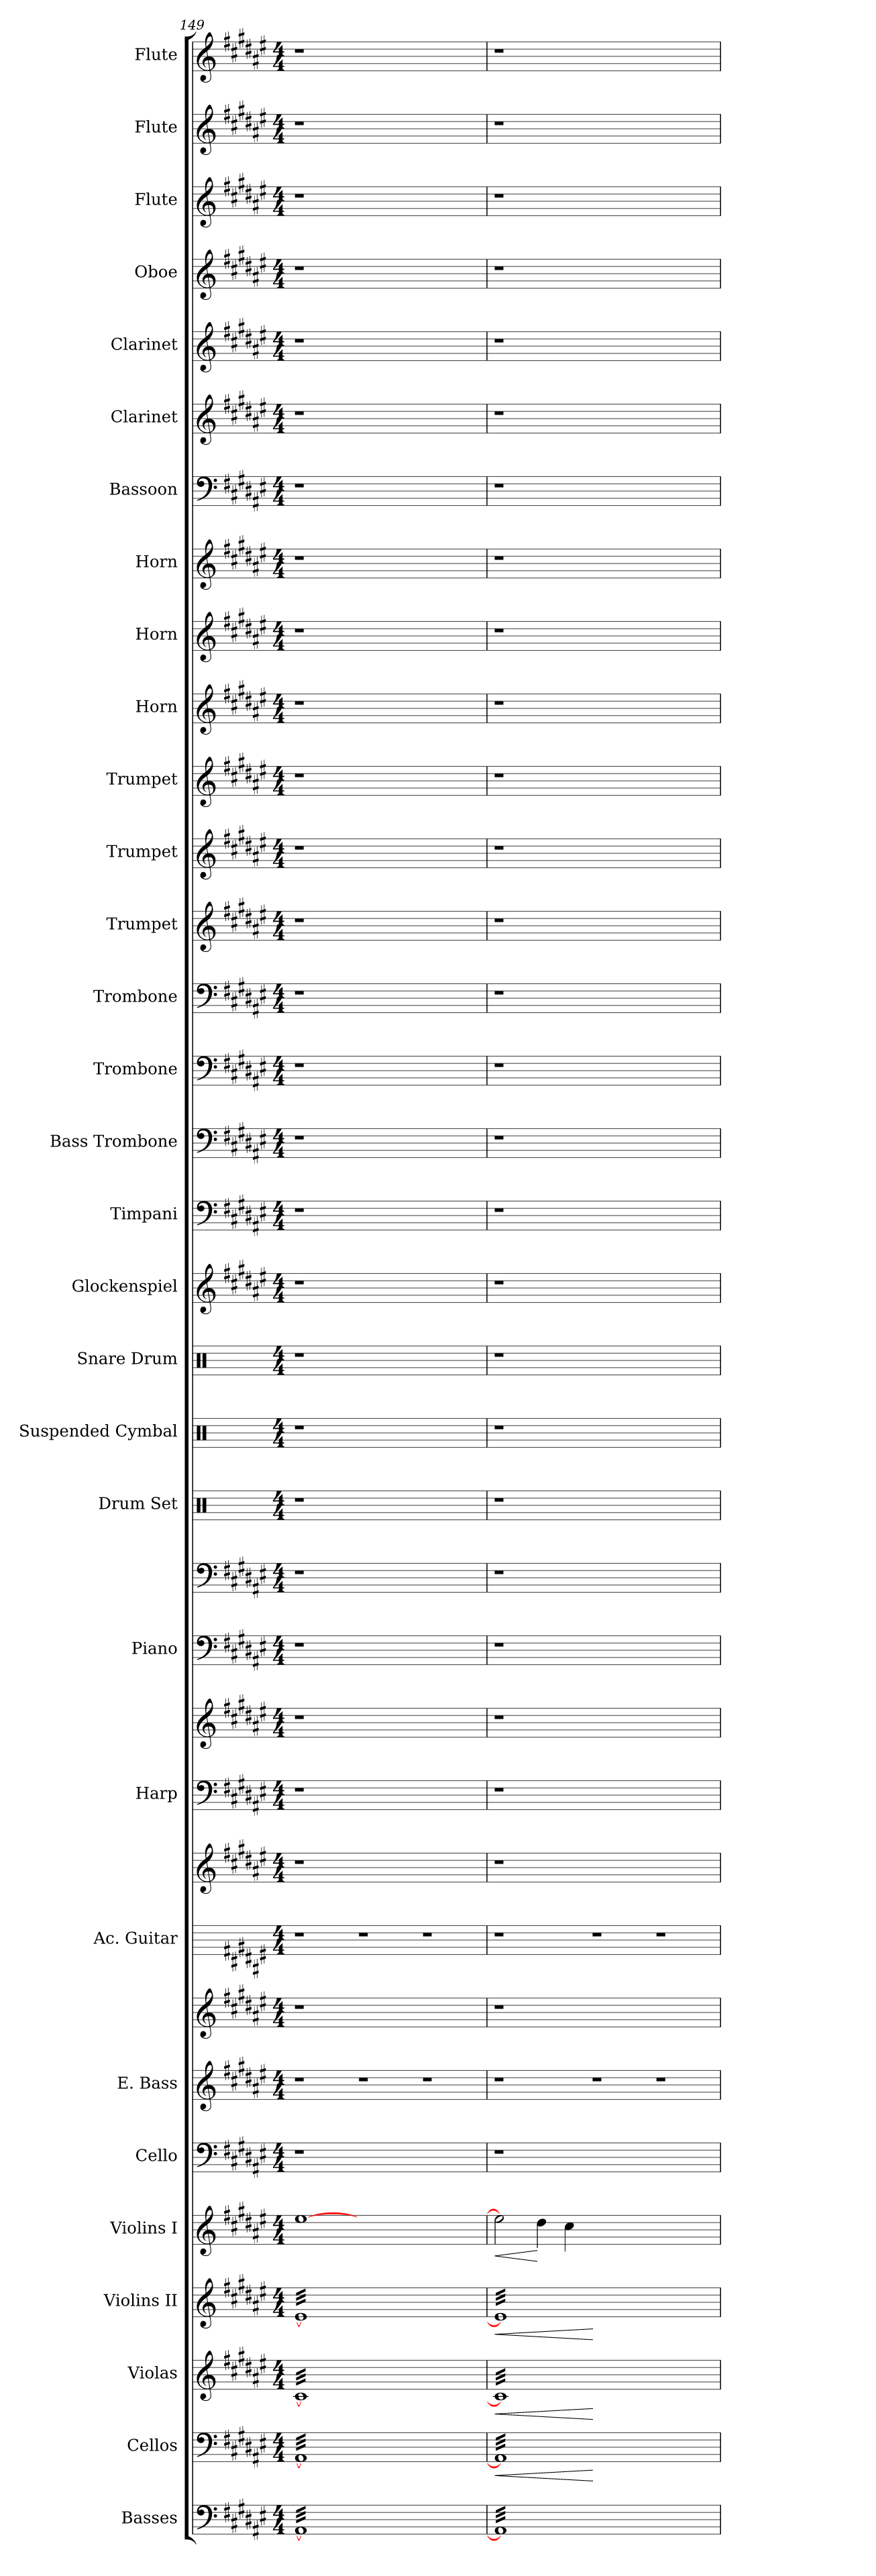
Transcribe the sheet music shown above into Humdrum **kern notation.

**kern	**kern	**dynam	**kern	**dynam	**kern	**dynam	**kern	**dynam	**kern	**kern	**kern	**kern	**kern	**kern	**kern	**kern	**kern	**kern	**kern	**kern	**kern	**kern	**kern	**kern	**kern	**kern	**kern	**kern	**kern	**kern	**kern	**kern	**kern	**kern	**kern	**kern	**kern	**kern
*part31	*part30	*part30	*part29	*part29	*part28	*part28	*part27	*part27	*part26	*part25	*part25	*part24	*part24	*part23	*part23	*part22	*part22	*part21	*part20	*part19	*part18	*part17	*part16	*part15	*part14	*part13	*part12	*part11	*part10	*part9	*part8	*part7	*part6	*part5	*part4	*part3	*part2	*part1
*staff35	*staff34	*staff34	*staff33	*staff33	*staff32	*staff32	*staff31	*staff31	*staff30	*staff29	*staff28	*staff27	*staff26	*staff25	*staff24	*staff23	*staff22	*staff21	*staff20	*staff19	*staff18	*staff17	*staff16	*staff15	*staff14	*staff13	*staff12	*staff11	*staff10	*staff9	*staff8	*staff7	*staff6	*staff5	*staff4	*staff3	*staff2	*staff1
*I"Basses	*I"Cellos	*	*I"Violas	*	*I"Violins II	*	*I"Violins I	*	*I"Cello	*I"E. Bass	*	*I"Ac. Guitar	*	*I"Harp	*	*I"Piano	*	*I"Drum Set	*I"Suspended Cymbal	*I"Snare Drum	*I"Glockenspiel	*I"Timpani	*I"Bass Trombone	*I"Trombone	*I"Trombone	*I"Trumpet	*I"Trumpet	*I"Trumpet	*I"Horn	*I"Horn	*I"Horn	*I"Bassoon	*I"Clarinet	*I"Clarinet	*I"Oboe	*I"Flute	*I"Flute	*I"Flute
*	*	*	*	*	*	*	*	*	*	*	*	*	*	*	*	*	*	*	*I'Cym	*I'Sn Dr	*	*	*	*	*	*	*	*	*	*	*	*	*	*	*	*	*	*
*clefF4	*clefF4	*	*clefG2	*	*clefG2	*	*clefG2	*	*clefF4	*clefG2	*clefG2	*	*clefG2	*clefF4	*clefG2	*clefF4	*clefF4	*clefX	*clefX	*clefX	*clefG2	*clefF4	*clefF4	*clefF4	*clefF4	*clefG2	*clefG2	*clefG2	*clefG2	*clefG2	*clefG2	*clefF4	*clefG2	*clefG2	*clefG2	*clefG2	*clefG2	*clefG2
*ITrd7c12	*	*	*	*	*	*	*	*	*	*ITrd7c12	*ITrd7c12	*ITrd7c12	*ITrd7c12	*	*	*	*	*	*	*	*ITrd-14c-24	*	*	*	*	*	*	*	*	*	*	*	*	*	*	*ITrd-7c-12	*	*
*k[f#c#g#d#a#e#]	*k[f#c#g#d#a#e#]	*	*k[f#c#g#d#a#e#]	*	*k[f#c#g#d#a#e#]	*	*k[f#c#g#d#a#e#]	*	*k[f#c#g#d#a#e#]	*k[f#c#g#d#a#e#]	*k[f#c#g#d#a#e#]	*k[f#c#g#d#a#e#]	*k[f#c#g#d#a#e#]	*k[f#c#g#d#a#e#]	*k[f#c#g#d#a#e#]	*k[f#c#g#d#a#e#]	*k[f#c#g#d#a#e#]	*	*	*	*k[f#c#g#d#a#e#]	*k[f#c#g#d#a#e#]	*k[f#c#g#d#a#e#]	*k[f#c#g#d#a#e#]	*k[f#c#g#d#a#e#]	*k[f#c#g#d#a#e#]	*k[f#c#g#d#a#e#]	*k[f#c#g#d#a#e#]	*k[f#c#g#d#a#e#]	*k[f#c#g#d#a#e#]	*k[f#c#g#d#a#e#]	*k[f#c#g#d#a#e#]	*k[f#c#g#d#a#e#]	*k[f#c#g#d#a#e#]	*k[f#c#g#d#a#e#]	*k[f#c#g#d#a#e#]	*k[f#c#g#d#a#e#]	*k[f#c#g#d#a#e#]
*F#:	*F#:	*	*F#:	*	*F#:	*	*F#:	*	*F#:	*F#:	*F#:	*F#:	*F#:	*F#:	*F#:	*F#:	*F#:	*	*	*	*F#:	*F#:	*F#:	*F#:	*F#:	*F#:	*F#:	*F#:	*F#:	*F#:	*F#:	*F#:	*F#:	*F#:	*F#:	*F#:	*F#:	*F#:
*M4/4	*M4/4	*	*M4/4	*	*M4/4	*	*M4/4	*	*M4/4	*M4/4	*M4/4	*M4/4	*M4/4	*M4/4	*M4/4	*M4/4	*M4/4	*M4/4	*M4/4	*M4/4	*M4/4	*M4/4	*M4/4	*M4/4	*M4/4	*M4/4	*M4/4	*M4/4	*M4/4	*M4/4	*M4/4	*M4/4	*M4/4	*M4/4	*M4/4	*M4/4	*M4/4	*M4/4
=149	=149	=149	=149	=149	=149	=149	=149	=149	=149	=149	=149	=149	=149	=149	=149	=149	=149	=149	=149	=149	=149	=149	=149	=149	=149	=149	=149	=149	=149	=149	=149	=149	=149	=149	=149	=149	=149	=149
*tremolo	*	*	*	*	*	*	*	*	*	*	*	*	*	*	*	*	*	*	*	*	*	*	*	*	*	*	*	*	*	*	*	*	*	*	*	*	*	*
*	*tremolo	*	*	*	*	*	*	*	*	*	*	*	*	*	*	*	*	*	*	*	*	*	*	*	*	*	*	*	*	*	*	*	*	*	*	*	*	*
*	*	*	*tremolo	*	*	*	*	*	*	*	*	*	*	*	*	*	*	*	*	*	*	*	*	*	*	*	*	*	*	*	*	*	*	*	*	*	*	*
*	*	*	*	*	*tremolo	*	*	*	*	*	*	*	*	*	*	*	*	*	*	*	*	*	*	*	*	*	*	*	*	*	*	*	*	*	*	*	*	*
[32AAA#LLL	[32AA#LLL	.	[32c#LLL	.	[32e#LLL	.	[1ee#	.	1r	1r	1r	1r	1r	1r	1r	1r	1r	1r	1r	1r	1r	1r	1r	1r	1r	1r	1r	1r	1r	1r	1r	1r	1r	1r	1r	1r	1r	1r
32AAA#	32AA#	.	32c#	.	32e#	.	.	.	.	.	.	.	.	.	.	.	.	.	.	.	.	.	.	.	.	.	.	.	.	.	.	.	.	.	.	.	.	.
32AAA#	32AA#	.	32c#	.	32e#	.	.	.	.	.	.	.	.	.	.	.	.	.	.	.	.	.	.	.	.	.	.	.	.	.	.	.	.	.	.	.	.	.
32AAA#	32AA#	.	32c#	.	32e#	.	.	.	.	.	.	.	.	.	.	.	.	.	.	.	.	.	.	.	.	.	.	.	.	.	.	.	.	.	.	.	.	.
32AAA#	32AA#	.	32c#	.	32e#	.	.	.	.	.	.	.	.	.	.	.	.	.	.	.	.	.	.	.	.	.	.	.	.	.	.	.	.	.	.	.	.	.
32AAA#	32AA#	.	32c#	.	32e#	.	.	.	.	.	.	.	.	.	.	.	.	.	.	.	.	.	.	.	.	.	.	.	.	.	.	.	.	.	.	.	.	.
32AAA#	32AA#	.	32c#	.	32e#	.	.	.	.	.	.	.	.	.	.	.	.	.	.	.	.	.	.	.	.	.	.	.	.	.	.	.	.	.	.	.	.	.
32AAA#	32AA#	.	32c#	.	32e#	.	.	.	.	.	.	.	.	.	.	.	.	.	.	.	.	.	.	.	.	.	.	.	.	.	.	.	.	.	.	.	.	.
32AAA#	32AA#	.	32c#	.	32e#	.	.	.	.	.	.	.	.	.	.	.	.	.	.	.	.	.	.	.	.	.	.	.	.	.	.	.	.	.	.	.	.	.
32AAA#	32AA#	.	32c#	.	32e#	.	.	.	.	.	.	.	.	.	.	.	.	.	.	.	.	.	.	.	.	.	.	.	.	.	.	.	.	.	.	.	.	.
32AAA#	32AA#	.	32c#	.	32e#	.	.	.	.	.	.	.	.	.	.	.	.	.	.	.	.	.	.	.	.	.	.	.	.	.	.	.	.	.	.	.	.	.
32AAA#	32AA#	.	32c#	.	32e#	.	.	.	.	.	.	.	.	.	.	.	.	.	.	.	.	.	.	.	.	.	.	.	.	.	.	.	.	.	.	.	.	.
32AAA#	32AA#	.	32c#	.	32e#	.	.	.	.	.	.	.	.	.	.	.	.	.	.	.	.	.	.	.	.	.	.	.	.	.	.	.	.	.	.	.	.	.
32AAA#	32AA#	.	32c#	.	32e#	.	.	.	.	.	.	.	.	.	.	.	.	.	.	.	.	.	.	.	.	.	.	.	.	.	.	.	.	.	.	.	.	.
32AAA#	32AA#	.	32c#	.	32e#	.	.	.	.	.	.	.	.	.	.	.	.	.	.	.	.	.	.	.	.	.	.	.	.	.	.	.	.	.	.	.	.	.
32AAA#	32AA#	.	32c#	.	32e#	.	.	.	.	.	.	.	.	.	.	.	.	.	.	.	.	.	.	.	.	.	.	.	.	.	.	.	.	.	.	.	.	.
32AAA#	32AA#	.	32c#	.	32e#	.	.	.	.	.	.	.	.	.	.	.	.	.	.	.	.	.	.	.	.	.	.	.	.	.	.	.	.	.	.	.	.	.
32AAA#	32AA#	.	32c#	.	32e#	.	.	.	.	.	.	.	.	.	.	.	.	.	.	.	.	.	.	.	.	.	.	.	.	.	.	.	.	.	.	.	.	.
32AAA#	32AA#	.	32c#	.	32e#	.	.	.	.	.	.	.	.	.	.	.	.	.	.	.	.	.	.	.	.	.	.	.	.	.	.	.	.	.	.	.	.	.
32AAA#	32AA#	.	32c#	.	32e#	.	.	.	.	.	.	.	.	.	.	.	.	.	.	.	.	.	.	.	.	.	.	.	.	.	.	.	.	.	.	.	.	.
32AAA#	32AA#	.	32c#	.	32e#	.	.	.	.	.	.	.	.	.	.	.	.	.	.	.	.	.	.	.	.	.	.	.	.	.	.	.	.	.	.	.	.	.
32AAA#	32AA#	.	32c#	.	32e#	.	.	.	.	.	.	.	.	.	.	.	.	.	.	.	.	.	.	.	.	.	.	.	.	.	.	.	.	.	.	.	.	.
32AAA#	32AA#	.	32c#	.	32e#	.	.	.	.	.	.	.	.	.	.	.	.	.	.	.	.	.	.	.	.	.	.	.	.	.	.	.	.	.	.	.	.	.
32AAA#	32AA#	.	32c#	.	32e#	.	.	.	.	.	.	.	.	.	.	.	.	.	.	.	.	.	.	.	.	.	.	.	.	.	.	.	.	.	.	.	.	.
32AAA#	32AA#	.	32c#	.	32e#	.	.	.	.	.	.	.	.	.	.	.	.	.	.	.	.	.	.	.	.	.	.	.	.	.	.	.	.	.	.	.	.	.
32AAA#	32AA#	.	32c#	.	32e#	.	.	.	.	.	.	.	.	.	.	.	.	.	.	.	.	.	.	.	.	.	.	.	.	.	.	.	.	.	.	.	.	.
32AAA#	32AA#	.	32c#	.	32e#	.	.	.	.	.	.	.	.	.	.	.	.	.	.	.	.	.	.	.	.	.	.	.	.	.	.	.	.	.	.	.	.	.
32AAA#	32AA#	.	32c#	.	32e#	.	.	.	.	.	.	.	.	.	.	.	.	.	.	.	.	.	.	.	.	.	.	.	.	.	.	.	.	.	.	.	.	.
32AAA#	32AA#	.	32c#	.	32e#	.	.	.	.	.	.	.	.	.	.	.	.	.	.	.	.	.	.	.	.	.	.	.	.	.	.	.	.	.	.	.	.	.
32AAA#	32AA#	.	32c#	.	32e#	.	.	.	.	.	.	.	.	.	.	.	.	.	.	.	.	.	.	.	.	.	.	.	.	.	.	.	.	.	.	.	.	.
32AAA#	32AA#	.	32c#	.	32e#	.	.	.	.	.	.	.	.	.	.	.	.	.	.	.	.	.	.	.	.	.	.	.	.	.	.	.	.	.	.	.	.	.
32AAA#JJJ	32AA#JJJ	.	32c#JJJ	.	32e#JJJ	.	.	.	.	.	.	.	.	.	.	.	.	.	.	.	.	.	.	.	.	.	.	.	.	.	.	.	.	.	.	.	.	.
0ryy	0ryy	.	0ryy	.	0ryy	.	0ryy	.	0ryy	1r	0ryy	1r	0ryy	0ryy	0ryy	0ryy	0ryy	0ryy	0ryy	0ryy	0ryy	0ryy	0ryy	0ryy	0ryy	0ryy	0ryy	0ryy	0ryy	0ryy	0ryy	0ryy	0ryy	0ryy	0ryy	0ryy	0ryy	0ryy
.	.	.	.	.	.	.	.	.	.	1r	.	1r	.	.	.	.	.	.	.	.	.	.	.	.	.	.	.	.	.	.	.	.	.	.	.	.	.	.
=150	=150	=150	=150	=150	=150	=150	=150	=150	=150	=150	=150	=150	=150	=150	=150	=150	=150	=150	=150	=150	=150	=150	=150	=150	=150	=150	=150	=150	=150	=150	=150	=150	=150	=150	=150	=150	=150	=150
!	!	!LO:HP:b	!	!LO:HP:b	!	!LO:HP:b	!	!LO:HP:b	!	!	!	!	!	!	!	!	!	!	!	!	!	!	!	!	!	!	!	!	!	!	!	!	!	!	!	!	!	!
32AAA#]LLL	32AA#]LLL	<	32c#]LLL	<	32e#]LLL	<	2ee#]	<	1r	1r	1r	1r	1r	1r	1r	1r	1r	1r	1r	1r	1r	1r	1r	1r	1r	1r	1r	1r	1r	1r	1r	1r	1r	1r	1r	1r	1r	1r
32AAA#	32AA#	.	32c#	.	32e#	.	.	.	.	.	.	.	.	.	.	.	.	.	.	.	.	.	.	.	.	.	.	.	.	.	.	.	.	.	.	.	.	.
32AAA#	32AA#	.	32c#	.	32e#	.	.	.	.	.	.	.	.	.	.	.	.	.	.	.	.	.	.	.	.	.	.	.	.	.	.	.	.	.	.	.	.	.
32AAA#	32AA#	.	32c#	.	32e#	.	.	.	.	.	.	.	.	.	.	.	.	.	.	.	.	.	.	.	.	.	.	.	.	.	.	.	.	.	.	.	.	.
32AAA#	32AA#	.	32c#	.	32e#	.	.	.	.	.	.	.	.	.	.	.	.	.	.	.	.	.	.	.	.	.	.	.	.	.	.	.	.	.	.	.	.	.
32AAA#	32AA#	.	32c#	.	32e#	.	.	.	.	.	.	.	.	.	.	.	.	.	.	.	.	.	.	.	.	.	.	.	.	.	.	.	.	.	.	.	.	.
32AAA#	32AA#	.	32c#	.	32e#	.	.	.	.	.	.	.	.	.	.	.	.	.	.	.	.	.	.	.	.	.	.	.	.	.	.	.	.	.	.	.	.	.
32AAA#	32AA#	.	32c#	.	32e#	.	.	.	.	.	.	.	.	.	.	.	.	.	.	.	.	.	.	.	.	.	.	.	.	.	.	.	.	.	.	.	.	.
32AAA#	32AA#	.	32c#	.	32e#	.	.	.	.	.	.	.	.	.	.	.	.	.	.	.	.	.	.	.	.	.	.	.	.	.	.	.	.	.	.	.	.	.
32AAA#	32AA#	.	32c#	.	32e#	.	.	.	.	.	.	.	.	.	.	.	.	.	.	.	.	.	.	.	.	.	.	.	.	.	.	.	.	.	.	.	.	.
32AAA#	32AA#	.	32c#	.	32e#	.	.	.	.	.	.	.	.	.	.	.	.	.	.	.	.	.	.	.	.	.	.	.	.	.	.	.	.	.	.	.	.	.
32AAA#	32AA#	.	32c#	.	32e#	.	.	.	.	.	.	.	.	.	.	.	.	.	.	.	.	.	.	.	.	.	.	.	.	.	.	.	.	.	.	.	.	.
32AAA#	32AA#	.	32c#	.	32e#	.	.	.	.	.	.	.	.	.	.	.	.	.	.	.	.	.	.	.	.	.	.	.	.	.	.	.	.	.	.	.	.	.
32AAA#	32AA#	.	32c#	.	32e#	.	.	.	.	.	.	.	.	.	.	.	.	.	.	.	.	.	.	.	.	.	.	.	.	.	.	.	.	.	.	.	.	.
32AAA#	32AA#	.	32c#	.	32e#	.	.	.	.	.	.	.	.	.	.	.	.	.	.	.	.	.	.	.	.	.	.	.	.	.	.	.	.	.	.	.	.	.
32AAA#	32AA#	.	32c#	.	32e#	.	.	.	.	.	.	.	.	.	.	.	.	.	.	.	.	.	.	.	.	.	.	.	.	.	.	.	.	.	.	.	.	.
32AAA#	32AA#	.	32c#	.	32e#	.	4dd#	[	.	.	.	.	.	.	.	.	.	.	.	.	.	.	.	.	.	.	.	.	.	.	.	.	.	.	.	.	.	.
32AAA#	32AA#	.	32c#	.	32e#	.	.	.	.	.	.	.	.	.	.	.	.	.	.	.	.	.	.	.	.	.	.	.	.	.	.	.	.	.	.	.	.	.
32AAA#	32AA#	.	32c#	.	32e#	.	.	.	.	.	.	.	.	.	.	.	.	.	.	.	.	.	.	.	.	.	.	.	.	.	.	.	.	.	.	.	.	.
32AAA#	32AA#	.	32c#	.	32e#	.	.	.	.	.	.	.	.	.	.	.	.	.	.	.	.	.	.	.	.	.	.	.	.	.	.	.	.	.	.	.	.	.
32AAA#	32AA#	.	32c#	.	32e#	.	.	.	.	.	.	.	.	.	.	.	.	.	.	.	.	.	.	.	.	.	.	.	.	.	.	.	.	.	.	.	.	.
32AAA#	32AA#	.	32c#	.	32e#	.	.	.	.	.	.	.	.	.	.	.	.	.	.	.	.	.	.	.	.	.	.	.	.	.	.	.	.	.	.	.	.	.
32AAA#	32AA#	.	32c#	.	32e#	.	.	.	.	.	.	.	.	.	.	.	.	.	.	.	.	.	.	.	.	.	.	.	.	.	.	.	.	.	.	.	.	.
32AAA#	32AA#	.	32c#	.	32e#	.	.	.	.	.	.	.	.	.	.	.	.	.	.	.	.	.	.	.	.	.	.	.	.	.	.	.	.	.	.	.	.	.
32AAA#	32AA#	.	32c#	.	32e#	.	4cc#	.	.	.	.	.	.	.	.	.	.	.	.	.	.	.	.	.	.	.	.	.	.	.	.	.	.	.	.	.	.	.
32AAA#	32AA#	.	32c#	.	32e#	.	.	.	.	.	.	.	.	.	.	.	.	.	.	.	.	.	.	.	.	.	.	.	.	.	.	.	.	.	.	.	.	.
32AAA#	32AA#	.	32c#	.	32e#	.	.	.	.	.	.	.	.	.	.	.	.	.	.	.	.	.	.	.	.	.	.	.	.	.	.	.	.	.	.	.	.	.
32AAA#	32AA#	.	32c#	.	32e#	.	.	.	.	.	.	.	.	.	.	.	.	.	.	.	.	.	.	.	.	.	.	.	.	.	.	.	.	.	.	.	.	.
32AAA#	32AA#	.	32c#	.	32e#	.	.	.	.	.	.	.	.	.	.	.	.	.	.	.	.	.	.	.	.	.	.	.	.	.	.	.	.	.	.	.	.	.
32AAA#	32AA#	.	32c#	.	32e#	.	.	.	.	.	.	.	.	.	.	.	.	.	.	.	.	.	.	.	.	.	.	.	.	.	.	.	.	.	.	.	.	.
32AAA#	32AA#	.	32c#	.	32e#	.	.	.	.	.	.	.	.	.	.	.	.	.	.	.	.	.	.	.	.	.	.	.	.	.	.	.	.	.	.	.	.	.
32AAA#JJJ	32AA#JJJ	.	32c#JJJ	.	32e#JJJ	.	.	.	.	.	.	.	.	.	.	.	.	.	.	.	.	.	.	.	.	.	.	.	.	.	.	.	.	.	.	.	.	.
*	*	*	*	*	*Xtremolo	*	*	*	*	*	*	*	*	*	*	*	*	*	*	*	*	*	*	*	*	*	*	*	*	*	*	*	*	*	*	*	*	*
*	*	*	*Xtremolo	*	*	*	*	*	*	*	*	*	*	*	*	*	*	*	*	*	*	*	*	*	*	*	*	*	*	*	*	*	*	*	*	*	*	*
*	*Xtremolo	*	*	*	*	*	*	*	*	*	*	*	*	*	*	*	*	*	*	*	*	*	*	*	*	*	*	*	*	*	*	*	*	*	*	*	*	*
*Xtremolo	*	*	*	*	*	*	*	*	*	*	*	*	*	*	*	*	*	*	*	*	*	*	*	*	*	*	*	*	*	*	*	*	*	*	*	*	*	*
0ryy	0ryy	[	0ryy	[	0ryy	[	0ryy	.	0ryy	1r	0ryy	1r	0ryy	0ryy	0ryy	0ryy	0ryy	0ryy	0ryy	0ryy	0ryy	0ryy	0ryy	0ryy	0ryy	0ryy	0ryy	0ryy	0ryy	0ryy	0ryy	0ryy	0ryy	0ryy	0ryy	0ryy	0ryy	0ryy
.	.	.	.	.	.	.	.	.	.	1r	.	1r	.	.	.	.	.	.	.	.	.	.	.	.	.	.	.	.	.	.	.	.	.	.	.	.	.	.
=	=	=	=	=	=	=	=	=	=	=	=	=	=	=	=	=	=	=	=	=	=	=	=	=	=	=	=	=	=	=	=	=	=	=	=	=	=	=
*-	*-	*-	*-	*-	*-	*-	*-	*-	*-	*-	*-	*-	*-	*-	*-	*-	*-	*-	*-	*-	*-	*-	*-	*-	*-	*-	*-	*-	*-	*-	*-	*-	*-	*-	*-	*-	*-	*-
